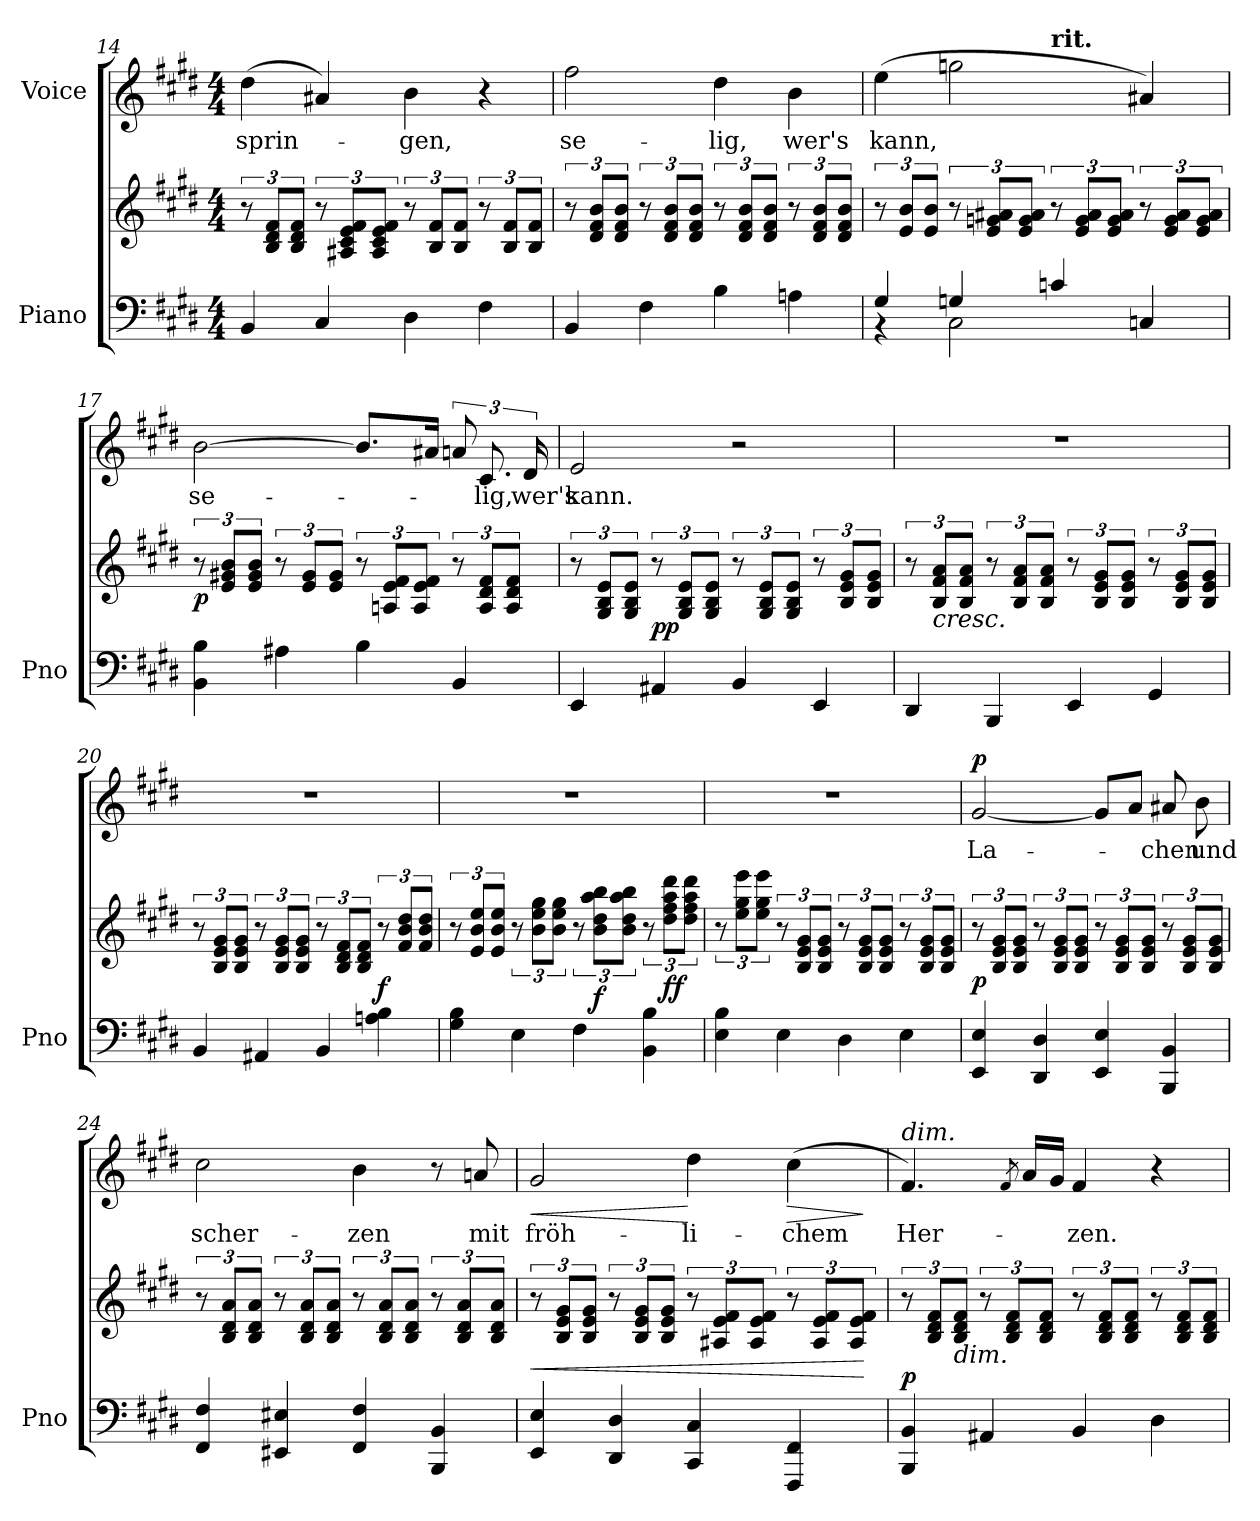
**kern	**kern	**dynam	**kern	**text	**dynam
*part2	*part2	*part2	*part1	*part1	*part1
*staff3	*staff2	*staff2/3	*staff1	*staff1	*staff1
*I"Piano	*	*	*I"Voice	*	*
*I'Pno	*	*	*	*	*
*clefF4	*clefG2	*	*clefG2	*	*
*k[f#c#g#d#]	*k[f#c#g#d#]	*	*k[f#c#g#d#]	*	*
*M4/4	*M4/4	*	*M4/4	*	*
=14	=14	=14	=14	=14	=14
!	!	!	!	!LO:LY:b	!
4BB/	12r	.	(>4dd#\	sprin-	.
.	12B/ 12d#/ 12f#/L	.	.	.	.
.	12B/ 12d#/ 12f#/J	.	.	.	.
4C#/	12r	.	4a#X/)	.	.
.	12A#X/ 12c#/ 12e/ 12f#/L	.	.	.	.
.	12A#/ 12c#/ 12e/ 12f#/J	.	.	.	.
!	!	!	!	!LO:LY:b	!
4D#\	12r	.	4b\	-gen,	.
.	12B/ 12f#/L	.	.	.	.
.	12B/ 12f#/J	.	.	.	.
4F#\	12r	.	4r	.	.
.	12B/ 12f#/L	.	.	.	.
.	12B/ 12f#/J	.	.	.	.
!!LO:LB:g=z
=15	=15	=15	=15	=15	=15
!	!	!	!	!LO:LY:b	!
4BB/	12r	.	2ff#\	se-	.
.	12d#/ 12f#/ 12b/L	.	.	.	.
.	12d#/ 12f#/ 12b/J	.	.	.	.
4F#\	12r	.	.	.	.
.	12d#/ 12f#/ 12b/L	.	.	.	.
.	12d#/ 12f#/ 12b/J	.	.	.	.
!	!	!	!	!LO:LY:b	!
4B\	12r	.	4dd#\	-lig,	.
.	12d#/ 12f#/ 12b/L	.	.	.	.
.	12d#/ 12f#/ 12b/J	.	.	.	.
!	!	!	!	!LO:LY:b	!
4An\	12r	.	4b\	wer's	.
.	12d#/ 12f#/ 12b/L	.	.	.	.
.	12d#/ 12f#/ 12b/J	.	.	.	.
=16	=16	=16	=16	=16	=16
*^	*	*	*	*	*
!	!	!	!	!	!LO:LY:b	!
*	*	*	*	*^	*	*
4G#/	4r	12r	.	(>4ee\	4reyy	kann,	.
.	.	12e/ 12b/L	.	.	.	.	.
.	.	12e/ 12b/J	.	.	.	.	.
4Gn/	2C#\	12r	.	2ggn\	4gn\yy	.	.
.	.	12e/ 12gn/ 12a#X/L	.	.	.	.	.
.	.	12e/ 12g/ 12a#/J	.	.	.	.	.
!	!	!	!	!	!LO:TX:a:B:t=rit.	!	!
4cn/	.	12r	.	.	4g\yy	.	.
.	.	12e/ 12g/ 12a#/L	.	.	.	.	.
.	.	12e/ 12g/ 12a#/J	.	.	.	.	.
4Cn/	4rGGyy	12r	.	4a#X/)	4rcyy	.	.
.	.	12e/ 12g/ 12a#/L	.	.	.	.	.
.	.	12e/ 12g/ 12a#/J	.	.	.	.	.
*v	*v	*	*	*v	*v	*	*
=17	=17	=17	=17	=17	=17
!	!	!LO:DY:b	!	!LO:LY:b	!
4BB\ 4B\	12r	p	[2b\	se-	.
.	12e/ 12g#X/ 12b/L	.	.	.	.
.	12e/ 12g#/ 12b/J	.	.	.	.
4A#X\	12r	.	.	.	.
.	12e/ 12g#/L	.	.	.	.
.	12e/ 12g#/J	.	.	.	.
4B\	12r	.	8.b/L]	.	.
.	12An/ 12e/ 12f#/L	.	.	.	.
.	12A/ 12e/ 12f#/J	.	.	.	.
.	.	.	16a#X/Jk	.	.
4BB/	12r	.	12an/	.	.
!	!	!	!	!LO:LY:b	!
.	12A/ 12d#/ 12f#/L	.	12.c#/	-lig,	.
.	12A/ 12d#/ 12f#/J	.	.	.	.
!	!	!	!	!LO:LY:b	!
.	.	.	24d#/	wer's	.
!!LO:LB:g=z
=18	=18	=18	=18	=18	=18
!	!	!	!	!LO:LY:b	!
4EE/	12r	.	2e/	kann.	.
.	12G#/ 12B/ 12e/L	.	.	.	.
.	12G#/ 12B/ 12e/J	.	.	.	.
!	!	!LO:DY:b	!	!	!
4AA#X/	12r	pp	.	.	.
.	12G#/ 12B/ 12e/L	.	.	.	.
.	12G#/ 12B/ 12e/J	.	.	.	.
4BB/	12r	.	2r	.	.
.	12G#/ 12B/ 12e/L	.	.	.	.
.	12G#/ 12B/ 12e/J	.	.	.	.
4EE/	12r	.	.	.	.
.	12B/ 12e/ 12g#/L	.	.	.	.
.	12B/ 12e/ 12g#/J	.	.	.	.
=19	=19	=19	=19	=19	=19
4DD#/	12r	.	1r	.	.
!	!LO:TX:b:i:t=cresc.	!	!	!	!
.	12B/ 12f#/ 12a/L	.	.	.	.
.	12B/ 12f#/ 12a/J	.	.	.	.
4BBB/	12r	.	.	.	.
.	12B/ 12f#/ 12a/L	.	.	.	.
.	12B/ 12f#/ 12a/J	.	.	.	.
4EE/	12r	.	.	.	.
.	12B/ 12e/ 12g#/L	.	.	.	.
.	12B/ 12e/ 12g#/J	.	.	.	.
4GG#/	12r	.	.	.	.
.	12B/ 12e/ 12g#/L	.	.	.	.
.	12B/ 12e/ 12g#/J	.	.	.	.
=20	=20	=20	=20	=20	=20
4BB/	12r	.	1r	.	.
.	12B/ 12e/ 12g#/L	.	.	.	.
.	12B/ 12e/ 12g#/J	.	.	.	.
4AA#X/	12r	.	.	.	.
.	12B/ 12e/ 12g#/L	.	.	.	.
.	12B/ 12e/ 12g#/J	.	.	.	.
4BB/	12r	.	.	.	.
.	12B/ 12d#/ 12f#/L	.	.	.	.
.	12B/ 12d#/ 12f#/J	.	.	.	.
!	!	!LO:DY:b	!	!	!
4An\ 4B\	12r	f	.	.	.
.	12f#/ 12b/ 12dd#/L	.	.	.	.
.	12f#/ 12b/ 12dd#/J	.	.	.	.
!!LO:LB:g=z
=21	=21	=21	=21	=21	=21
4G#\ 4B\	12r	.	1r	.	.
.	12e/ 12b/ 12ee/L	.	.	.	.
.	12e/ 12b/ 12ee/J	.	.	.	.
4E\	12r	.	.	.	.
.	12b\ 12ee\ 12gg#\L	.	.	.	.
.	12b\ 12ee\ 12gg#\J	.	.	.	.
4F#\	12r	.	.	.	.
!	!	!LO:DY:b	!	!	!
.	12b\ 12dd#\ 12aa\ 12bb\L	f	.	.	.
.	12b\ 12dd#\ 12aa\ 12bb\J	.	.	.	.
4BB\ 4B\	12r	.	.	.	.
!	!	!LO:DY:b	!	!	!
.	12dd#\ 12ff#\ 12aa\ 12ddd#\L	ff	.	.	.
.	12dd#\ 12ff#\ 12aa\ 12ddd#\J	.	.	.	.
=22	=22	=22	=22	=22	=22
4E\ 4B\	12r	.	1r	.	.
.	12ee\ 12gg#\ 12eee\L	.	.	.	.
.	12ee\ 12gg#\ 12eee\J	.	.	.	.
4E\	12r	.	.	.	.
.	12B/ 12e/ 12g#/L	.	.	.	.
.	12B/ 12e/ 12g#/J	.	.	.	.
4D#\	12r	.	.	.	.
.	12B/ 12e/ 12g#/L	.	.	.	.
.	12B/ 12e/ 12g#/J	.	.	.	.
4E\	12r	.	.	.	.
.	12B/ 12e/ 12g#/L	.	.	.	.
.	12B/ 12e/ 12g#/J	.	.	.	.
!!LO:PB:g=z
=23	=23	=23	=23	=23	=23
!	!	!LO:DY:b	!	!LO:LY:b	!LO:DY:a
4EE/ 4E/	12r	p	[2g#/	La-	p
.	12B/ 12e/ 12g#/L	.	.	.	.
.	12B/ 12e/ 12g#/J	.	.	.	.
4DD#/ 4D#/	12r	.	.	.	.
.	12B/ 12e/ 12g#/L	.	.	.	.
.	12B/ 12e/ 12g#/J	.	.	.	.
4EE/ 4E/	12r	.	8g#/L]	.	.
.	12B/ 12e/ 12g#/L	.	.	.	.
.	.	.	8a/J	.	.
.	12B/ 12e/ 12g#/J	.	.	.	.
!	!	!	!	!LO:LY:b	!
4BBB/ 4BB/	12r	.	8a#X/	-chen	.
.	12B/ 12e/ 12g#/L	.	.	.	.
!	!	!	!	!LO:LY:b	!
.	.	.	8b\	und	.
.	12B/ 12e/ 12g#/J	.	.	.	.
=24	=24	=24	=24	=24	=24
!	!	!	!	!LO:LY:b	!
4FF#/ 4F#/	12r	.	2cc#\	scher-	.
.	12B/ 12d#/ 12a/L	.	.	.	.
.	12B/ 12d#/ 12a/J	.	.	.	.
4EE#X/ 4E#X/	12r	.	.	.	.
.	12B/ 12d#/ 12a/L	.	.	.	.
.	12B/ 12d#/ 12a/J	.	.	.	.
!	!	!	!	!LO:LY:b	!
4FF#/ 4F#/	12r	.	4b\	-zen	.
.	12B/ 12d#/ 12a/L	.	.	.	.
.	12B/ 12d#/ 12a/J	.	.	.	.
4BBB/ 4BB/	12r	.	8r	.	.
.	12B/ 12d#/ 12a/L	.	.	.	.
!	!	!	!	!LO:LY:b	!
.	.	.	8an/	mit	.
.	12B/ 12d#/ 12a/J	.	.	.	.
=25	=25	=25	=25	=25	=25
!	!	!LO:HP:b	!	!LO:LY:b	!LO:HP:b
4EE/ 4E/	12r	<	2g#/	fröh-	<
.	12B/ 12e/ 12g#/L	.	.	.	.
.	12B/ 12e/ 12g#/J	.	.	.	.
4DD#/ 4D#/	12r	.	.	.	.
.	12B/ 12e/ 12g#/L	.	.	.	.
.	12B/ 12e/ 12g#/J	.	.	.	.
!	!	!	!	!LO:LY:b	!
4CC#/ 4C#/	12r	.	4dd#\	-li-	[
.	12A#X/ 12e/ 12f#/L	.	.	.	.
.	12A#/ 12e/ 12f#/J	.	.	.	.
!	!	!	!	!LO:LY:b	!LO:HP:b
4FFF#/ 4FF#/	12r	.	(>4cc#\	-chem	>
.	12A#/ 12e/ 12f#/L	.	.	.	.
.	12A#/ 12e/ 12f#/J	.	.	.	.
.	.	[	.	.	]
!!LO:LB:g=z
=26	=26	=26	=26	=26	=26
!	!	!	!LO:TX:a:i:t=dim.	!	!
!	!	!LO:DY:a=2	!	!LO:LY:b	!
4BBB/ 4BB/	12r	p	4.f#/)	Her-	.
.	12B/ 12d#/ 12f#/L	.	.	.	.
!	!LO:TX:b:i:t=dim.	!	!	!	!
.	12B/ 12d#/ 12f#/J	.	.	.	.
4AA#X/	12r	.	.	.	.
.	12B/ 12d#/ 12f#/L	.	.	.	.
.	.	.	8qf#/	.	.
.	.	.	16a/LL	.	.
.	12B/ 12d#/ 12f#/J	.	.	.	.
.	.	.	16g#/JJ	.	.
!	!	!	!	!LO:LY:b	!
4BB/	12r	.	4f#/	-zen.	.
.	12B/ 12d#/ 12f#/L	.	.	.	.
.	12B/ 12d#/ 12f#/J	.	.	.	.
4D#\	12r	.	4r	.	.
.	12B/ 12d#/ 12f#/L	.	.	.	.
.	12B/ 12d#/ 12f#/J	.	.	.	.
=	=	=	=	=	=
*-	*-	*-	*-	*-	*-
